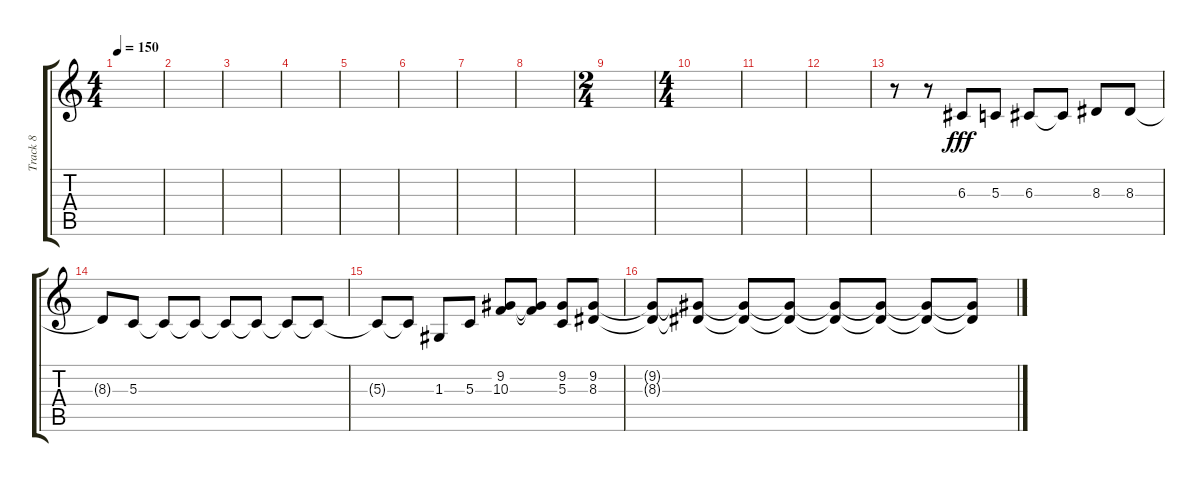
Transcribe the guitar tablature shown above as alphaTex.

\track ("Track 8" "Track 8") {instrument lead2sawtooth}
\staff {score tabs}
\tuning (E4 B3 G3 D3 A2 E2) {hide}
\ts (4 4)
\tempo 150
\clef g2
\ks c
|
|
|
|
|
|
|
|
\ts (2 4)
|
\ts (4 4)
|
|
|
r.8 r.8 6.3.8{dy fff} 5.3.8 6.3.8 6.3{t}.8 8.3.8 8.3.8 |
8.3{t}.8 5.3.8 5.3{t}.8 5.3{t}.8 5.3{t}.8 5.3{t}.8 5.3{t}.8 5.3{t}.8 |
5.3{t}.8 5.3{t}.8 1.3.8 5.3.8 (9.2 10.3).8 (9.2{t} 10.3{t}).8 (9.2 5.3).8 (9.2 8.3).8 |
(9.2{t} 8.3{t}).8 (9.2{t} 8.3{t}).8 (9.2{t} 8.3{t}).8 (9.2{t} 8.3{t}).8 (9.2{t} 8.3{t}).8 (9.2{t} 8.3{t}).8 (9.2{t} 8.3{t}).8 (9.2{t} 8.3{t}).8
